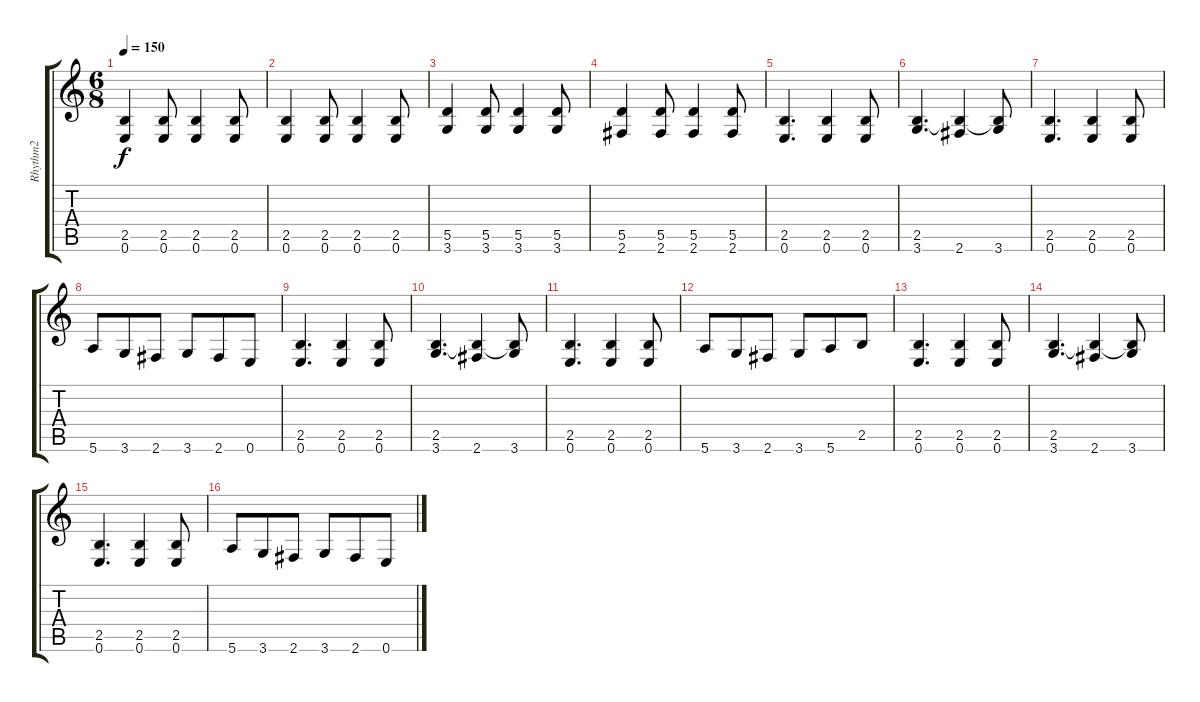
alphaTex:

\track ("Rhythm2" "Rhythm2") {instrument distortionguitar}
\staff {score tabs}
\tuning (E4 B3 G3 D3 A2 E2) {hide}
\ts (6 8)
\tempo 150
\clef g2
\ks c
(2.5 0.6).4{dy f} (2.5 0.6).8 (2.5 0.6).4 (2.5 0.6).8 |
(2.5 0.6).4 (2.5 0.6).8 (2.5 0.6).4 (2.5 0.6).8 |
(5.5 3.6).4 (5.5 3.6).8 (5.5 3.6).4 (5.5 3.6).8 |
(5.5 2.6).4 (5.5 2.6).8 (5.5 2.6).4 (5.5 2.6).8 |
(2.5 0.6).4{d} (2.5 0.6).4 (2.5 0.6).8 |
(2.5 3.6).4{d} (2.5{t} 2.6).4 (2.5{t} 3.6).8 |
(2.5 0.6).4{d} (2.5 0.6).4 (2.5 0.6).8 |
5.6.8 3.6.8 2.6.8 3.6.8 2.6.8 0.6.8 |
(2.5 0.6).4{d} (2.5 0.6).4 (2.5 0.6).8 |
(2.5 3.6).4{d} (2.5{t} 2.6).4 (2.5{t} 3.6).8 |
(2.5 0.6).4{d} (2.5 0.6).4 (2.5 0.6).8 |
5.6.8 3.6.8 2.6.8 3.6.8 5.6.8 2.5.8 |
(2.5 0.6).4{d} (2.5 0.6).4 (2.5 0.6).8 |
(2.5 3.6).4{d} (2.5{t} 2.6).4 (2.5{t} 3.6).8 |
(2.5 0.6).4{d} (2.5 0.6).4 (2.5 0.6).8 |
5.6.8 3.6.8 2.6.8 3.6.8 2.6.8 0.6.8
